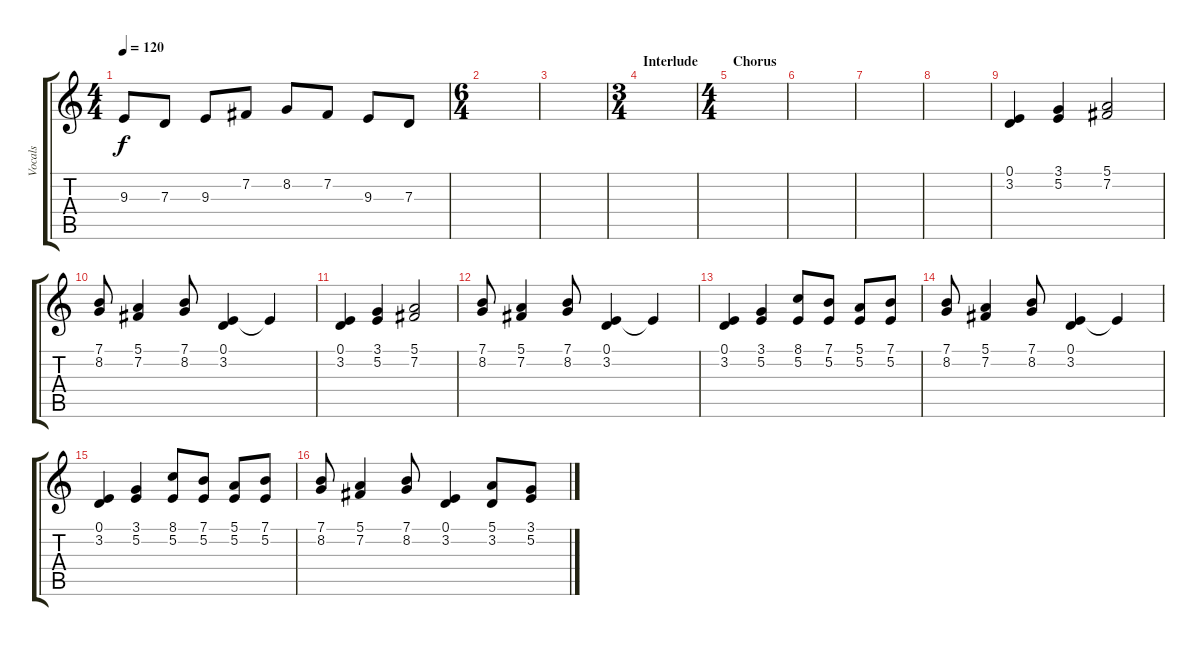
\track ("Vocals" "Vocals") {instrument clarinet}
\staff {score tabs}
\tuning (E4 B3 G3 D3 A2 E2) {hide}
\ts (4 4)
\tempo 120
\clef g2
\ks c
9.3.8{dy f} 7.3.8 9.3.8 7.2.8 8.2.8 7.2.8 9.3.8 7.3.8 |
\ts (6 4)
|
|
\ts (3 4)
\section ("" "Interlude")
|
\ts (4 4)
\section ("" "Chorus")
|
|
|
|
(0.1 3.2).4 (3.1 5.2).4 (5.1 7.2).2 |
(7.1 8.2).8 (5.1 7.2).4 (7.1 8.2).8 (0.1 3.2).4 0.1{t}.4 |
(0.1 3.2).4 (3.1 5.2).4 (5.1 7.2).2 |
(7.1 8.2).8 (5.1 7.2).4 (7.1 8.2).8 (0.1 3.2).4 0.1{t}.4 |
(0.1 3.2).4 (3.1 5.2).4 (8.1 5.2).8 (7.1 5.2).8 (5.1 5.2).8 (7.1 5.2).8 |
(7.1 8.2).8 (5.1 7.2).4 (7.1 8.2).8 (0.1 3.2).4 0.1{t}.4 |
(0.1 3.2).4 (3.1 5.2).4 (8.1 5.2).8 (7.1 5.2).8 (5.1 5.2).8 (7.1 5.2).8 |
(7.1 8.2).8 (5.1 7.2).4 (7.1 8.2).8 (0.1 3.2).4 (5.1 3.2).8 (3.1 5.2).8
